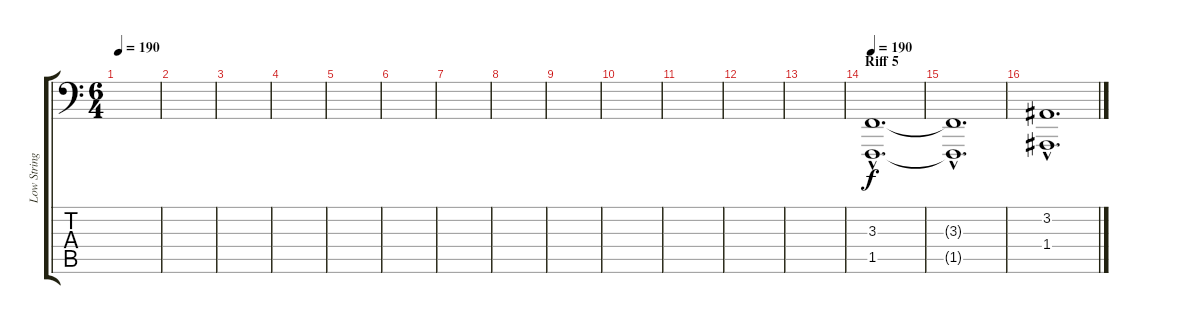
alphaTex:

\track ("Low Strings" "Low String") {instrument stringensemble1}
\staff {score tabs}
\tuning (C3 G2 D2 A1 E1 B0) {hide}
\ts (6 4)
\tempo 190
\clef f4
\ks c
|
|
|
|
|
|
|
|
|
|
|
|
|
\section ("" "Riff 5")
\tempo 190
(3.3{hac} 1.5{hac}).1{d} |
(3.3{hac t} 1.5{hac t}).1{d} |
(3.2{hac} 1.4{hac}).1{d}
